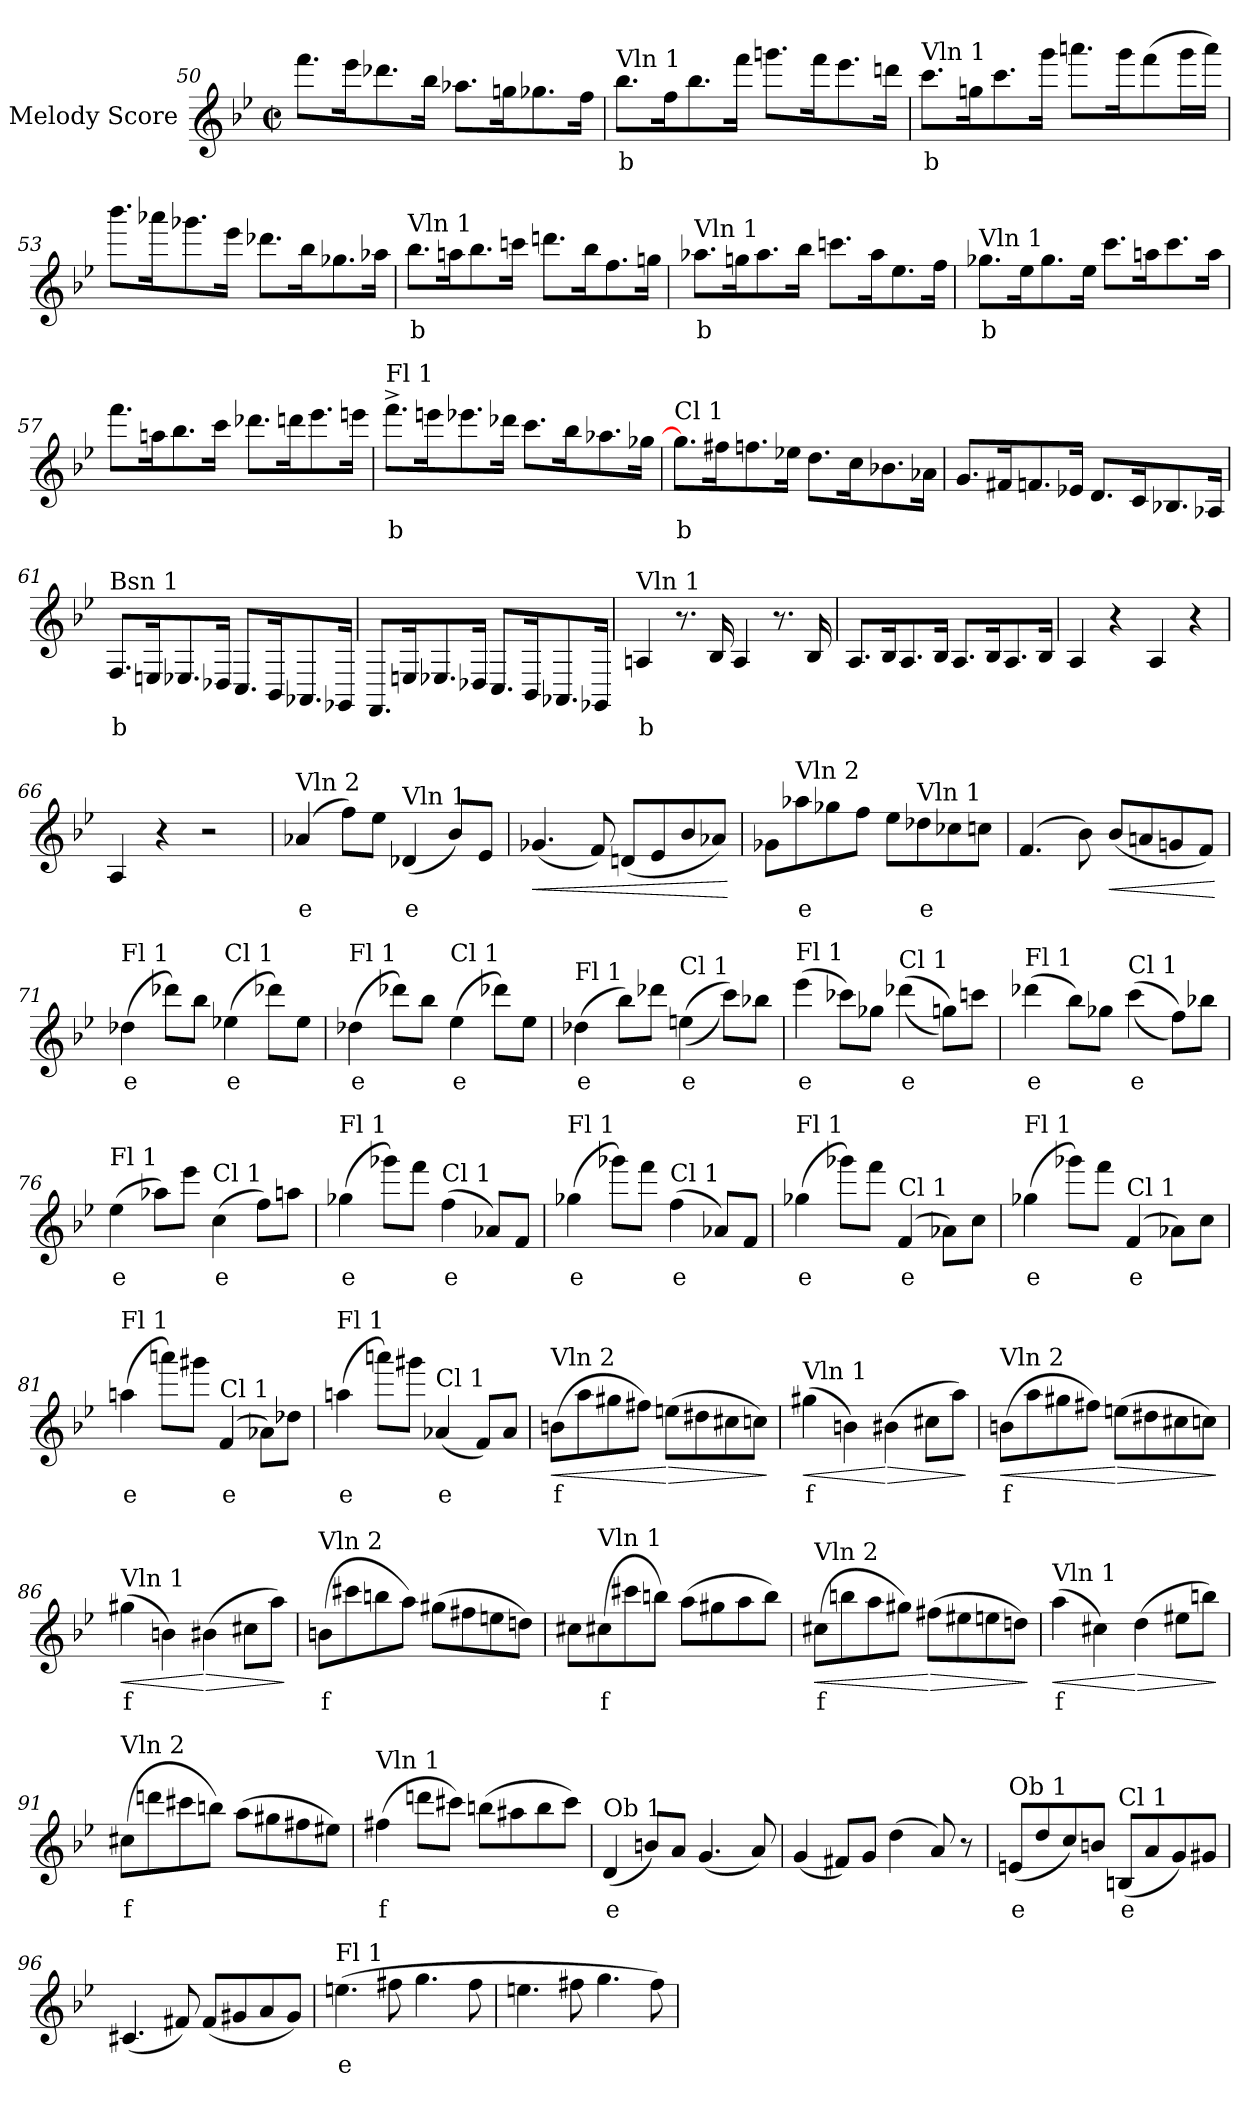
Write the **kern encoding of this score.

**kern	**text	**dynam
*part1	*part1	*part1
*staff1	*staff1	*staff1
*I"Melody Score	*	*
*clefG2	*	*
*k[b-e-]	*	*
*M2/2	*	*
*met(c|)	*	*
=50	=50	=50
8.fff\L	.	.
16eee-\K	.	.
8.ddd-X\	.	.
16bb-\Jk	.	.
8.aa-X\L	.	.
16ggn\K	.	.
8.gg-X\	.	.
16ff\Jk	.	.
=51	=51	=51
!LO:TX:a:t=Vln 1	!	!
!	!LO:LY:b:color=#FF0000	!
8.bb-\L	b	.
16ff\K	.	.
8.bb-\	.	.
16fff\Jk	.	.
8.gggn\L	.	.
16fff\K	.	.
8.eee-\	.	.
16dddn\Jk	.	.
=52	=52	=52
!LO:TX:a:t=Vln 1	!	!
!	!LO:LY:b:color=#FF0000	!
8.ccc\L	b	.
16ggn\K	.	.
8.ccc\	.	.
16ggg\Jk	.	.
8.aaan\L	.	.
16ggg\K	.	.
(8fff\	.	.
16ggg\L	.	.
16aaa\JJ)	.	.
=53	=53	=53
8.bbb-\L	.	.
16aaa-X\K	.	.
8.ggg-X\	.	.
16eee-\Jk	.	.
8.ddd-X\L	.	.
16bb-\K	.	.
8.gg-X\	.	.
16aa-X\Jk	.	.
=54	=54	=54
!LO:TX:a:t=Vln 1	!	!
!	!LO:LY:b:color=#FF0000	!
8.bb-\L	b	.
16aan\K	.	.
8.bb-\	.	.
16cccn\Jk	.	.
8.dddn\L	.	.
16bb-\K	.	.
8.ff\	.	.
16ggn\Jk	.	.
=55	=55	=55
!LO:TX:a:t=Vln 1	!	!
!	!LO:LY:b:color=#FF0000	!
8.aa-X\L	b	.
16ggn\K	.	.
8.aa-\	.	.
16bb-\Jk	.	.
8.cccn\L	.	.
16aa-\K	.	.
8.ee-\	.	.
16ff\Jk	.	.
=56	=56	=56
!LO:TX:a:t=Vln 1	!	!
!	!LO:LY:b:color=#FF0000	!
8.gg-X\L	b	.
16ee-\K	.	.
8.gg-\	.	.
16ee-\Jk	.	.
8.ccc\L	.	.
16aan\K	.	.
8.ccc\	.	.
16aa\Jk	.	.
=57	=57	=57
8.fff\L	.	.
16aan\K	.	.
8.bb-\	.	.
16ccc\Jk	.	.
8.ddd-X\L	.	.
16dddn\K	.	.
8.eee-\	.	.
16eeen\Jk	.	.
=58	=58	=58
!LO:TX:a:t=Fl 1	!	!
!	!LO:LY:b:color=#FF0000	!
8.fff^\L	b	.
16eeen\K	.	.
8.eee-X\	.	.
16ddd-X\Jk	.	.
8.ccc\L	.	.
16bb-\K	.	.
8.aa-X\	.	.
16gg-X\Jk	.	.
=59	=59	=59
!LO:TX:a:t=Cl 1	!	!
!	!LO:LY:b:color=#FF0000	!
8.gg\L]	b	.
16ff#X\K	.	.
8.ffn\	.	.
16ee-X\Jk	.	.
8.dd\L	.	.
16cc\K	.	.
8.b-X\	.	.
16a-X\Jk	.	.
=60	=60	=60
8.g/L	.	.
16f#X/K	.	.
8.fn/	.	.
16e-X/Jk	.	.
8.d/L	.	.
16c/K	.	.
8.B-X/	.	.
16A-X/Jk	.	.
=61	=61	=61
!LO:TX:a:t=Bsn 1	!	!
!	!LO:LY:b:color=#FF0000	!
8.F/L	b	.
16En/K	.	.
8.E-X/	.	.
16D-X/Jk	.	.
8.C/L	.	.
16BB-/K	.	.
8.AA-X/	.	.
16GG-X/Jk	.	.
=62	=62	=62
8.FF/L	.	.
16En/K	.	.
8.E-X/	.	.
16D-X/Jk	.	.
8.C/L	.	.
16BB-/K	.	.
8.AA-X/	.	.
16GG-X/Jk	.	.
=63	=63	=63
!LO:TX:a:t=Vln 1	!	!
!	!LO:LY:b:color=#FF0000	!
4An/	b	.
8.r	.	.
16B-/	.	.
4A/	.	.
8.r	.	.
16B-/	.	.
=64	=64	=64
8.A/L	.	.
16B-/K	.	.
8.A/	.	.
16B-/Jk	.	.
8.A/L	.	.
16B-/K	.	.
8.A/	.	.
16B-/Jk	.	.
=65	=65	=65
4A/	.	.
4r	.	.
4A/	.	.
4r	.	.
=66	=66	=66
4A/	.	.
4r	.	.
2r	.	.
=67	=67	=67
!LO:TX:a:t=Vln 2	!	!
!	!LO:LY:b:color=#FF0000	!
(4a-X/	e	.
8ff\L)	.	.
8ee-\J	.	.
!LO:TX:a:t=Vln 1	!	!
!	!LO:LY:b:color=#FF0000	!
(4d-X/	e	.
8b-/L)	.	.
8e-/J	.	.
=68	=68	=68
!	!	!LO:HP:b
(4.g-X/	.	<
8f/)	.	.
(8dn/L	.	.
8e-/	.	.
8b-/	.	.
8a-X/J)	.	.
.	.	[
=69	=69	=69
8g-X\L	.	.
!LO:TX:a:t=Vln 2	!	!
!	!LO:LY:b:color=#FF0000	!
8aa-X\	e	.
8gg-X\	.	.
8ff\J	.	.
8ee-\L	.	.
!LO:TX:a:t=Vln 1	!	!
!	!LO:LY:b:color=#FF0000	!
8dd-X\	e	.
8cc-X\	.	.
8ccn\J	.	.
=70	=70	=70
(4.f/	.	.
8b-\)	.	.
!	!	!LO:HP:b
(8b-/L	.	<
8an/	.	.
8gn/	.	.
8f/J)	.	.
.	.	[
=71	=71	=71
!LO:TX:a:t=Fl 1	!	!
!	!LO:LY:b:color=#FF0000	!
(4dd-X\	e	.
8ddd-X\L)	.	.
8bb-\J	.	.
!LO:TX:a:t=Cl 1	!	!
!	!LO:LY:b:color=#FF0000	!
(4ee-X\	e	.
8ddd-X\L)	.	.
8ee-\J	.	.
=72	=72	=72
!LO:TX:a:t=Fl 1	!	!
!	!LO:LY:b:color=#FF0000	!
(4dd-X\	e	.
8ddd-X\L)	.	.
8bb-\J	.	.
!LO:TX:a:t=Cl 1	!	!
!	!LO:LY:b:color=#FF0000	!
(4ee-\	e	.
8ddd-X\L)	.	.
8ee-\J	.	.
=73	=73	=73
!LO:TX:a:t=Fl 1	!	!
!	!LO:LY:b:color=#FF0000	!
(4dd-X\	e	.
8bb-\L)	.	.
8ddd-X\J	.	.
!LO:TX:a:t=Cl 1	!	!
!	!LO:LY:b:color=#FF0000	!
((4een\	e	.
8ccc\L))	.	.
8bb-X\J	.	.
=74	=74	=74
!LO:TX:a:t=Fl 1	!	!
!	!LO:LY:b:color=#FF0000	!
(4eee-\	e	.
8ccc-X\L)	.	.
8gg-X\J	.	.
!LO:TX:a:t=Cl 1	!	!
!	!LO:LY:b:color=#FF0000	!
((4ddd-X\	e	.
8gg\L))	.	.
8ccc\J	.	.
=75	=75	=75
!LO:TX:a:t=Fl 1	!	!
!	!LO:LY:b:color=#FF0000	!
(4ddd-X\	e	.
8bb-\L)	.	.
8gg-X\J	.	.
!LO:TX:a:t=Cl 1	!	!
!	!LO:LY:b:color=#FF0000	!
((4ccc\	e	.
8ff\L))	.	.
8bb-X\J	.	.
=76	=76	=76
!LO:TX:a:t=Fl 1	!	!
!	!LO:LY:b:color=#FF0000	!
(4ee-\	e	.
8aa-X\L)	.	.
8eee-\J	.	.
!LO:TX:a:t=Cl 1	!	!
!	!LO:LY:b:color=#FF0000	!
(4cc\	e	.
8ff\L)	.	.
8aan\J	.	.
=77	=77	=77
!LO:TX:a:t=Fl 1	!	!
!	!LO:LY:b:color=#FF0000	!
(4gg-X\	e	.
8ggg-X\L)	.	.
8fff\J	.	.
!LO:TX:a:t=Cl 1	!	!
!	!LO:LY:b:color=#FF0000	!
(4ff\	e	.
8a-X/L)	.	.
8f/J	.	.
=78	=78	=78
!LO:TX:a:t=Fl 1	!	!
!	!LO:LY:b:color=#FF0000	!
(4gg-X\	e	.
8ggg-X\L)	.	.
8fff\J	.	.
!LO:TX:a:t=Cl 1	!	!
!	!LO:LY:b:color=#FF0000	!
(4ff\	e	.
8a-X/L)	.	.
8f/J	.	.
=79	=79	=79
!LO:TX:a:t=Fl 1	!	!
!	!LO:LY:b:color=#FF0000	!
(4gg-X\	e	.
8ggg-X\L)	.	.
8fff\J	.	.
!LO:TX:a:t=Cl 1	!	!
!	!LO:LY:b:color=#FF0000	!
(4f/	e	.
8a-X\L)	.	.
8cc\J	.	.
=80	=80	=80
!LO:TX:a:t=Fl 1	!	!
!	!LO:LY:b:color=#FF0000	!
(4gg-X\	e	.
8ggg-X\L)	.	.
8fff\J	.	.
!LO:TX:a:t=Cl 1	!	!
!	!LO:LY:b:color=#FF0000	!
(4f/	e	.
8a-X\L)	.	.
8cc\J	.	.
=81	=81	=81
!LO:TX:a:t=Fl 1	!	!
!	!LO:LY:b:color=#FF0000	!
(4aan\	e	.
8aaan\L)	.	.
8ggg#X\J	.	.
!LO:TX:a:t=Cl 1	!	!
!	!LO:LY:b:color=#FF0000	!
(4f/	e	.
8a-X\L)	.	.
8dd-X\J	.	.
=82	=82	=82
!LO:TX:a:t=Fl 1	!	!
!	!LO:LY:b:color=#FF0000	!
(4aan\	e	.
8aaan\L)	.	.
8ggg#X\J	.	.
!LO:TX:a:t=Cl 1	!	!
!	!LO:LY:b:color=#FF0000	!
(4a-X/	e	.
8f/L)	.	.
8a-/J	.	.
=83	=83	=83
!LO:TX:a:t=Vln 2	!	!
!	!LO:LY:b:color=#FF0000	!LO:HP:b
(8bn\L	f	<
8aa\	.	.
8gg#X\	.	.
8ff#X\J)	.	.
!	!	!LO:HP:n=1:b
(8een\L	.	[ >
8dd#X\	.	.
8cc#X\	.	.
8ccn\J)	.	.
.	.	]
=84	=84	=84
!LO:TX:a:t=Vln 1	!	!
!	!LO:LY:b:color=#FF0000	!LO:HP:b
(4gg#X\	f	<
4bn\)	.	.
!	!	!LO:HP:n=1:b
(4b#X\	.	[ >
8cc#X\L	.	.
8aa\J)	.	.
.	.	]
=85	=85	=85
!LO:TX:a:t=Vln 2	!	!
!	!LO:LY:b:color=#FF0000	!LO:HP:b
(8bn\L	f	<
8aa\	.	.
8gg#X\	.	.
8ff#X\J)	.	.
!	!	!LO:HP:n=1:b
(8een\L	.	[ >
8dd#X\	.	.
8cc#X\	.	.
8ccn\J)	.	.
.	.	]
=86	=86	=86
!LO:TX:a:t=Vln 1	!	!
!	!LO:LY:b:color=#FF0000	!LO:HP:b
(4gg#X\	f	<
4bn\)	.	.
!	!	!LO:HP:n=1:b
(4b#X\	.	[ >
8cc#X\L	.	.
8aa\J)	.	.
.	.	]
=87	=87	=87
!LO:TX:a:t=Vln 2	!	!
!	!LO:LY:b:color=#FF0000	!
(8bn\L	f	.
8ccc#X\	.	.
8bbn\	.	.
8aa\J)	.	.
(8gg#X\L	.	.
8ff#X\	.	.
8eeni\	.	.
8ddn\J)	.	.
=88	=88	=88
8cc#X\L	.	.
!LO:TX:a:t=Vln 1	!	!
!	!LO:LY:b:color=#FF0000	!
(8cc#X\	f	.
8ccc#X\	.	.
8bb\J)	.	.
(8aa\L	.	.
8gg#X\	.	.
8aa\	.	.
8bb\J)	.	.
=89	=89	=89
!LO:TX:a:t=Vln 2	!	!
!	!LO:LY:b:color=#FF0000	!LO:HP:b
(8cc#X\L	f	<
8bbn\	.	.
8aa\	.	.
8gg#X\J)	.	.
!	!	!LO:HP:n=1:b
(8ff#X\L	.	[ >
8ee#X\	.	.
8een\	.	.
8ddn\J)	.	.
.	.	]
=90	=90	=90
!LO:TX:a:t=Vln 1	!	!
!	!LO:LY:b:color=#FF0000	!LO:HP:b
(4aa\	f	<
4cc#X\)	.	.
!	!	!LO:HP:n=1:b
(4dd\	.	[ >
8ee#X\L	.	.
8bbn\J)	.	.
.	.	]
=91	=91	=91
!LO:TX:a:t=Vln 2	!	!
!	!LO:LY:b:color=#FF0000	!
(8cc#X\L	f	.
8dddn\	.	.
8ccc#X\	.	.
8bbn\J)	.	.
(8aa\L	.	.
8gg#X\	.	.
8ff#X\	.	.
8ee#X\J)	.	.
=92	=92	=92
!LO:TX:a:t=Vln 1	!	!
!	!LO:LY:b:color=#FF0000	!
(4ff#X\	f	.
8dddn\L	.	.
8ccc#X\J)	.	.
(8bbn\L	.	.
8aa#X\	.	.
8bb\	.	.
8ccc#\J)	.	.
=93	=93	=93
!LO:TX:a:t=Ob 1	!	!
!	!LO:LY:b:color=#FF0000	!
(4d/	e	.
8bn/L)	.	.
8a/J	.	.
(4.g/	.	.
8a/)	.	.
=94	=94	=94
(4g/	.	.
8f#X/L)	.	.
8g/J	.	.
(4dd\	.	.
8a/)	.	.
8r	.	.
=95	=95	=95
!LO:TX:a:t=Ob 1	!	!
!	!LO:LY:b:color=#FF0000	!
(8eni/L	e	.
8dd/	.	.
8cc/)	.	.
8bn/J	.	.
!LO:TX:a:t=Cl 1	!	!
!	!LO:LY:b:color=#FF0000	!
(8B/L	e	.
8a/	.	.
8g/)	.	.
8g#X/J	.	.
=96	=96	=96
(4.c#X/	.	.
8f#X/)	.	.
(8f#/L	.	.
8g#X/	.	.
8a/	.	.
8g#/J)	.	.
=97	=97	=97
!LO:TX:a:t=Fl 1	!	!
!	!LO:LY:b:color=#FF0000	!
(4.een\	e	.
8ff#X\	.	.
4.gg\	.	.
8ff#\	.	.
=98	=98	=98
4.een\	.	.
8ff#X\	.	.
4.gg\	.	.
8ff#\)	.	.
=	=	=
*-	*-	*-
